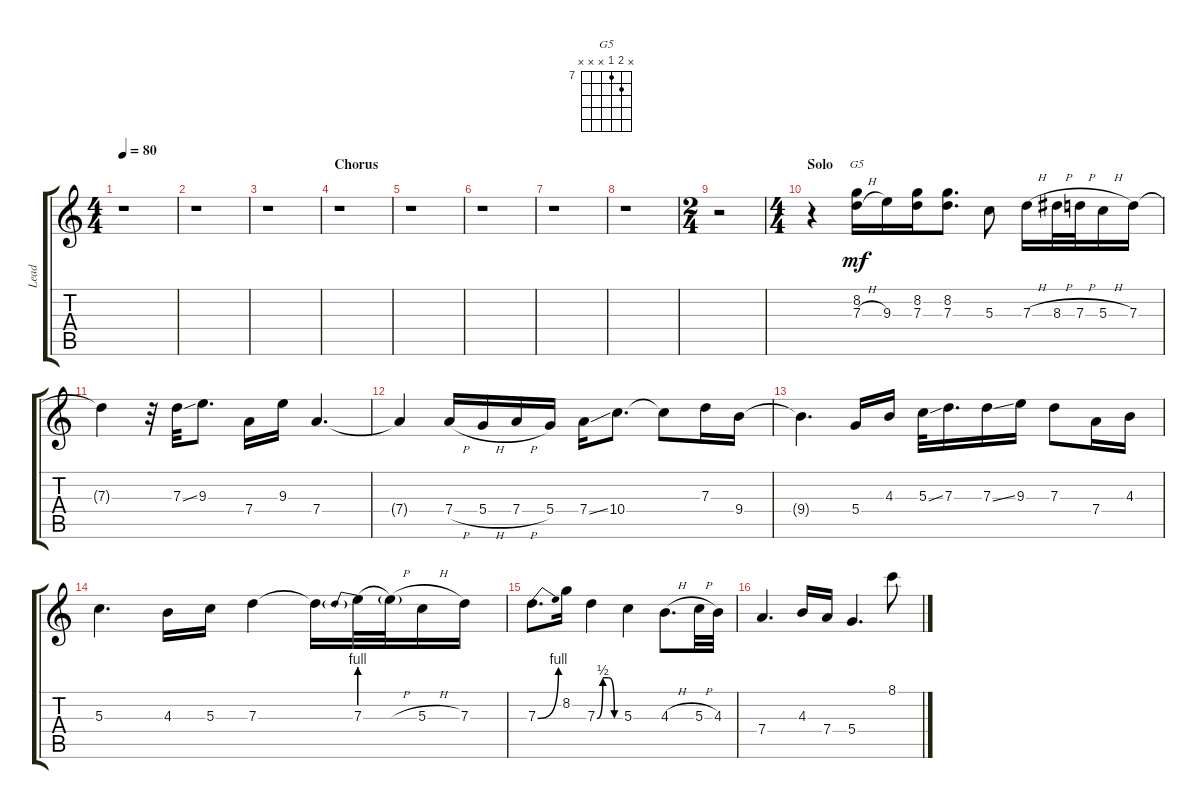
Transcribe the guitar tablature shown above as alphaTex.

\track ("Lead" "Lead") {instrument overdrivenguitar}
\staff {score tabs}
\tuning (E4 B3 G3 D3 A2 E2) {hide}
\chord ("G5" x 8 7 x x x) {firstfret 7}
\ts (4 4)
\tempo 80
\clef g2
\ks c
r.1{dy mf} |
r.1 |
r.1 |
\section ("" "Chorus")
r.1 |
r.1 |
r.1 |
r.1 |
r.1 |
\ts (2 4)
r.2 |
\ts (4 4)
\section ("" "Solo")
r.4 (8.2 7.3{h}).16{ch "G5"} 9.3.16 (8.2 7.3).16 (8.2 7.3).8{d} 5.3.8 7.3{h}.16 8.3{h}.32 7.3{h}.32 5.3{h}.16 7.3.16 |
7.3{t}.4 r.32 7.3{ss}.32 9.3.8{d} 7.4.16 9.3.16 7.4.4{d} |
7.4{t}.4 7.4{h}.16 5.4{h}.16 7.4{h}.16 5.4.16 7.4{ss}.16 10.4.8{d} 10.4{t}.8 7.3.16 9.4.16 |
9.4{t}.4{d} 5.4.16 4.3.16 5.3{ss}.32 7.3.16{d} 7.3{ss}.16 9.3.16 7.3.8 7.4.16 4.3.16 |
5.3.4{d} 4.3.16 5.3.16 7.3.4 7.3{t}.16 7.3{be (prebend 0 4 60 4)}.32 7.3{h t}.32 5.3{h}.16 7.3.16 |
7.3{be (bend 0 0 60 4)}.8{d} 8.2.16 7.3{be (custom 0 0 15 2 30 2 45 0 60 0)}.4 5.3.4 4.3{h}.8{d} 5.3{h}.32 4.3.32 |
7.4.4{d} 4.3.16 7.4.16 5.4.4{d} 8.1.8
